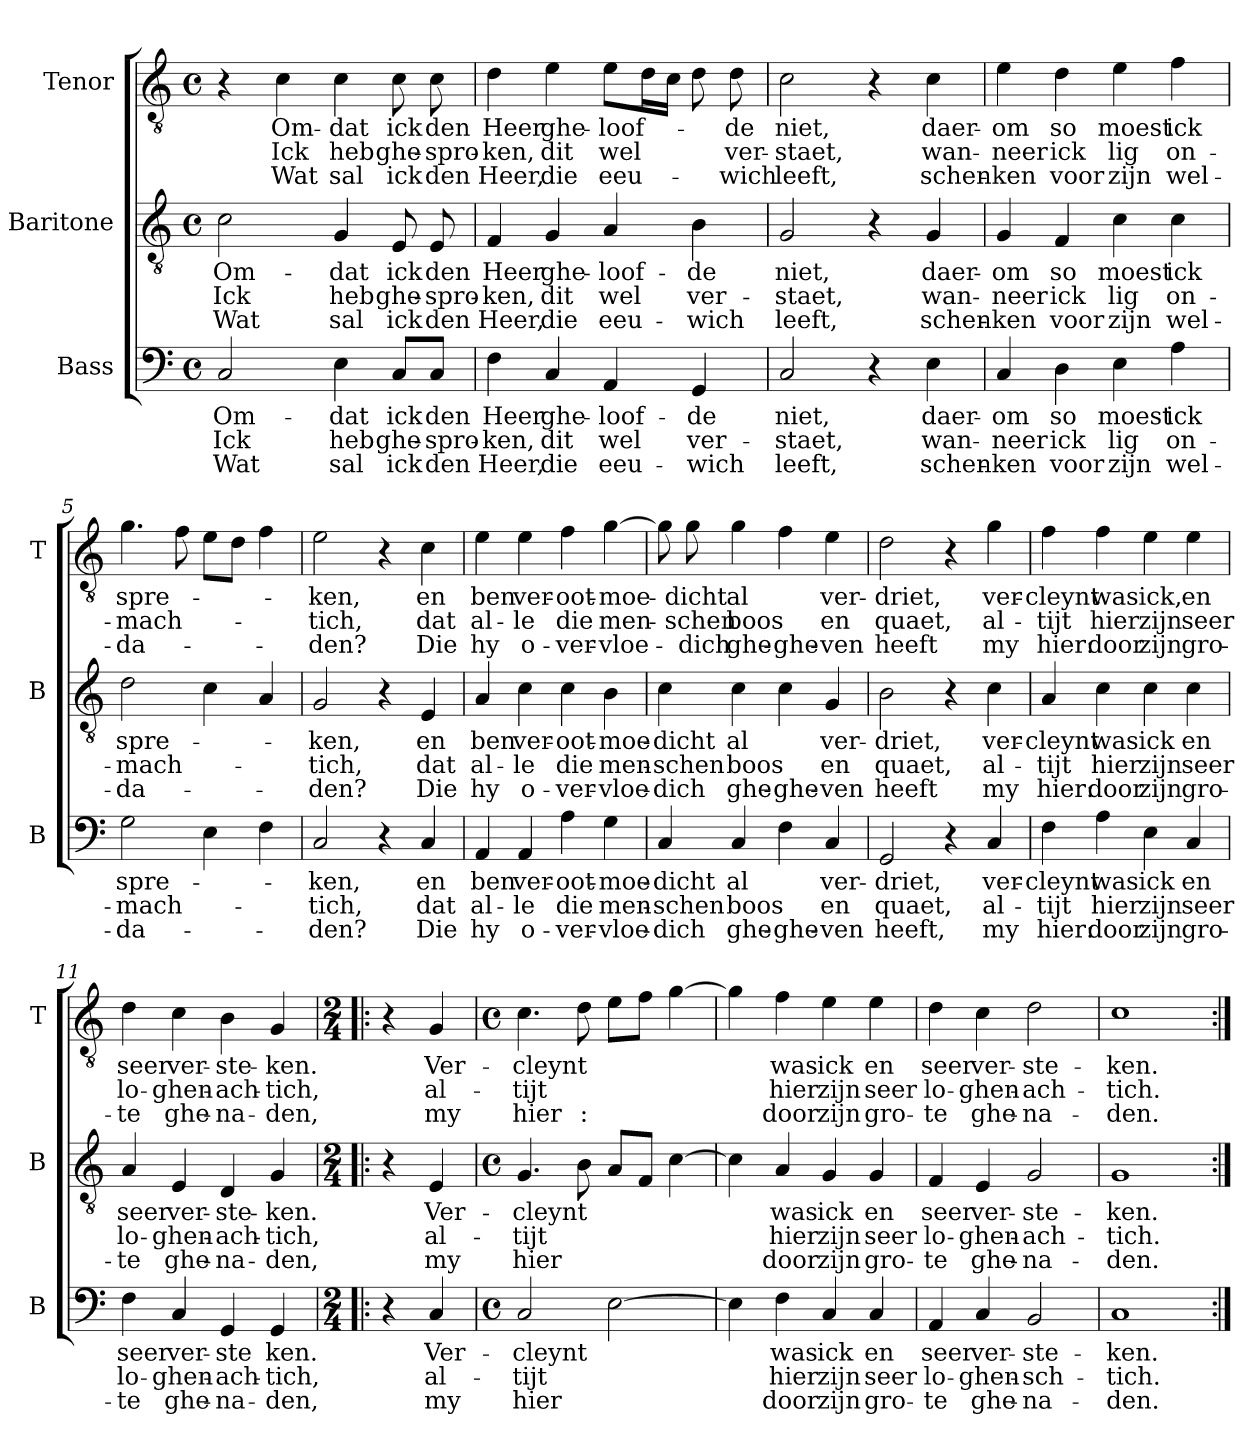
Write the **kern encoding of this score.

**kern	**text	**text	**text	**kern	**text	**text	**text	**kern	**text	**text	**text
*part3	*part3	*part3	*part3	*part2	*part2	*part2	*part2	*part1	*part1	*part1	*part1
*staff3	*staff3	*staff3	*staff3	*staff2	*staff2	*staff2	*staff2	*staff1	*staff1	*staff1	*staff1
*I"Bass	*	*	*	*I"Baritone	*	*	*	*I"Tenor	*	*	*
*I'B	*	*	*	*I'B	*	*	*	*I'T	*	*	*
*clefF4	*	*	*	*clefGv2	*	*	*	*clefGv2	*	*	*
*k[]	*	*	*	*k[]	*	*	*	*k[]	*	*	*
*C:	*	*	*	*C:	*	*	*	*C:	*	*	*
*M4/4	*	*	*	*M4/4	*	*	*	*M4/4	*	*	*
*met(c)	*	*	*	*met(c)	*	*	*	*met(c)	*	*	*
=1	=1	=1	=1	=1	=1	=1	=1	=1	=1	=1	=1
!	!LO:LY:b	!LO:LY:b	!LO:LY:b	!	!LO:LY:b	!LO:LY:b	!LO:LY:b	!	!	!	!
2C/	Om-	Ick	Wat	2c\	Om-	Ick	Wat	4r	.	.	.
!	!	!	!	!	!	!	!	!	!LO:LY:b	!LO:LY:b	!LO:LY:b
.	.	.	.	.	.	.	.	4c\	Om-	Ick	Wat
!	!LO:LY:b	!LO:LY:b	!LO:LY:b	!	!LO:LY:b	!LO:LY:b	!LO:LY:b	!	!LO:LY:b	!LO:LY:b	!LO:LY:b
4E\	-dat	heb	sal	4G/	-dat	heb	sal	4c\	-dat	heb	sal
!	!LO:LY:b	!LO:LY:b	!LO:LY:b	!	!LO:LY:b	!LO:LY:b	!LO:LY:b	!	!LO:LY:b	!LO:LY:b	!LO:LY:b
8C/L	ick	ghe-	ick	8E/	ick	ghe-	ick	8c\	ick	ghe-	ick
!	!LO:LY:b	!LO:LY:b	!LO:LY:b	!	!LO:LY:b	!LO:LY:b	!LO:LY:b	!	!LO:LY:b	!LO:LY:b	!LO:LY:b
8C/J	den	-spro-	den	8E/	den	-spro-	den	8c\	den	-spro-	den
=2	=2	=2	=2	=2	=2	=2	=2	=2	=2	=2	=2
!	!LO:LY:b	!LO:LY:b	!LO:LY:b	!	!LO:LY:b	!LO:LY:b	!LO:LY:b	!	!LO:LY:b	!LO:LY:b	!LO:LY:b
4F\	Heer	-ken,	Heer,	4F/	Heer	-ken,	Heer,	4d\	Heer	-ken,	Heer,
!	!LO:LY:b	!LO:LY:b	!LO:LY:b	!	!LO:LY:b	!LO:LY:b	!LO:LY:b	!	!LO:LY:b	!LO:LY:b	!LO:LY:b
4C/	ghe-	dit	die	4G/	ghe-	dit	die	4e\	ghe-	dit	die
!	!LO:LY:b	!LO:LY:b	!LO:LY:b	!	!LO:LY:b	!LO:LY:b	!LO:LY:b	!	!LO:LY:b	!LO:LY:b	!LO:LY:b
4AA/	-loof-	wel	eeu-	4A/	-loof-	wel	eeu-	8e\L	-loof-	wel	eeu-
.	.	.	.	.	.	.	.	16d\L	.	.	.
.	.	.	.	.	.	.	.	16c\JJ	.	.	.
!	!LO:LY:b	!LO:LY:b	!LO:LY:b	!	!LO:LY:b	!LO:LY:b	!LO:LY:b	!	!	!	!
4GG/	-de	ver-	-wich	4B\	-de	ver-	-wich	8d\	.	.	.
!	!	!	!	!	!	!	!	!	!LO:LY:b	!LO:LY:b	!LO:LY:b
.	.	.	.	.	.	.	.	8d\	-de	ver-	-wich
=3	=3	=3	=3	=3	=3	=3	=3	=3	=3	=3	=3
!	!LO:LY:b	!LO:LY:b	!LO:LY:b	!	!LO:LY:b	!LO:LY:b	!LO:LY:b	!	!LO:LY:b	!LO:LY:b	!LO:LY:b
2C/	niet,	-staet,	leeft,	2G/	niet,	-staet,	leeft,	2c\	niet,	-staet,	leeft,
4r	.	.	.	4r	.	.	.	4r	.	.	.
!	!LO:LY:b	!LO:LY:b	!LO:LY:b	!	!LO:LY:b	!LO:LY:b	!LO:LY:b	!	!LO:LY:b	!LO:LY:b	!LO:LY:b
4E\	daer-	wan-	schen-	4G/	daer-	wan-	schen-	4c\	daer-	wan-	schen-
=4	=4	=4	=4	=4	=4	=4	=4	=4	=4	=4	=4
!	!LO:LY:b	!LO:LY:b	!LO:LY:b	!	!LO:LY:b	!LO:LY:b	!LO:LY:b	!	!LO:LY:b	!LO:LY:b	!LO:LY:b
4C/	-om	-neer	-ken	4G/	-om	-neer	-ken	4e\	-om	-neer	-ken
!	!LO:LY:b	!LO:LY:b	!LO:LY:b	!	!LO:LY:b	!LO:LY:b	!LO:LY:b	!	!LO:LY:b	!LO:LY:b	!LO:LY:b
4D\	so	ick	voor	4F/	so	ick	voor	4d\	so	ick	voor
!	!LO:LY:b	!LO:LY:b	!LO:LY:b	!	!LO:LY:b	!LO:LY:b	!LO:LY:b	!	!LO:LY:b	!LO:LY:b	!LO:LY:b
4E\	moest	lig	zijn	4c\	moest	lig	zijn	4e\	moest	lig	zijn
!	!LO:LY:b	!LO:LY:b	!LO:LY:b	!	!LO:LY:b	!LO:LY:b	!LO:LY:b	!	!LO:LY:b	!LO:LY:b	!LO:LY:b
4A\	ick	on-	wel-	4c\	ick	on-	wel-	4f\	ick	on-	wel-
!!LO:LB:g=z
=5	=5	=5	=5	=5	=5	=5	=5	=5	=5	=5	=5
!	!LO:LY:b	!LO:LY:b	!LO:LY:b	!	!LO:LY:b	!LO:LY:b	!LO:LY:b	!	!LO:LY:b	!LO:LY:b	!LO:LY:b
2G\	spre-	-mach-	-da-	2d\	spre-	-mach-	-da-	4.g\	spre-	-mach-	-da-
.	.	.	.	.	.	.	.	8f\	.	.	.
4E\	.	.	.	4c\	.	.	.	8e\L	.	.	.
.	.	.	.	.	.	.	.	8d\J	.	.	.
4F\	.	.	.	4A/	.	.	.	4f\	.	.	.
=6	=6	=6	=6	=6	=6	=6	=6	=6	=6	=6	=6
!	!LO:LY:b	!LO:LY:b	!LO:LY:b	!	!LO:LY:b	!LO:LY:b	!LO:LY:b	!	!LO:LY:b	!LO:LY:b	!LO:LY:b
2C/	-ken,	-tich,	-den?	2G/	-ken,	-tich,	-den?	2e\	-ken,	-tich,	-den?
4r	.	.	.	4r	.	.	.	4r	.	.	.
!	!LO:LY:b	!LO:LY:b	!LO:LY:b	!	!LO:LY:b	!LO:LY:b	!LO:LY:b	!	!LO:LY:b	!LO:LY:b	!LO:LY:b
4C/	en	dat	Die	4E/	en	dat	Die	4c\	en	dat	Die
=7	=7	=7	=7	=7	=7	=7	=7	=7	=7	=7	=7
!	!LO:LY:b	!LO:LY:b	!LO:LY:b	!	!LO:LY:b	!LO:LY:b	!LO:LY:b	!	!LO:LY:b	!LO:LY:b	!LO:LY:b
4AA/	ben	al-	hy	4A/	ben	al-	hy	4e\	ben	al-	hy
!	!LO:LY:b	!LO:LY:b	!LO:LY:b	!	!LO:LY:b	!LO:LY:b	!LO:LY:b	!	!LO:LY:b	!LO:LY:b	!LO:LY:b
4AA/	ver-	-le	o-	4c\	ver-	-le	o-	4e\	ver-	-le	o-
!	!LO:LY:b	!LO:LY:b	!LO:LY:b	!	!LO:LY:b	!LO:LY:b	!LO:LY:b	!	!LO:LY:b	!LO:LY:b	!LO:LY:b
4A\	-oot-	die	-ver-	4c\	-oot-	die	-ver-	4f\	-oot-	die	-ver-
!	!LO:LY:b	!LO:LY:b	!LO:LY:b	!	!LO:LY:b	!LO:LY:b	!LO:LY:b	!	!LO:LY:b	!LO:LY:b	!LO:LY:b
4G\	-moe-	men-	-vloe-	4B\	-moe-	men-	-vloe-	[4g\	-moe-	men-	-vloe-
=8	=8	=8	=8	=8	=8	=8	=8	=8	=8	=8	=8
!	!LO:LY:b	!LO:LY:b	!LO:LY:b	!	!LO:LY:b	!LO:LY:b	!LO:LY:b	!	!	!	!
4C/	-dicht	-schen	-dich	4c\	-dicht	-schen	-dich	8g\]	.	.	.
!	!	!	!	!	!	!	!	!	!LO:LY:b	!LO:LY:b	!LO:LY:b
.	.	.	.	.	.	.	.	8g\	-dicht	-schen	-dich
!	!LO:LY:b	!LO:LY:b	!LO:LY:b	!	!LO:LY:b	!LO:LY:b	!LO:LY:b	!	!LO:LY:b	!LO:LY:b	!LO:LY:b
4C/	al	boos	ghe-	4c\	al	boos	ghe-	4g\	al	boos	ghe-
!	!	!	!LO:LY:b	!	!	!	!LO:LY:b	!	!	!	!LO:LY:b
4F\	.	.	-ghe-	4c\	.	.	-ghe-	4f\	.	.	-ghe-
!	!LO:LY:b	!LO:LY:b	!LO:LY:b	!	!LO:LY:b	!LO:LY:b	!LO:LY:b	!	!LO:LY:b	!LO:LY:b	!LO:LY:b
4C/	ver-	en	-ven	4G/	ver-	en	-ven	4e\	ver-	en	-ven
!!LO:PB:g=z
=9	=9	=9	=9	=9	=9	=9	=9	=9	=9	=9	=9
!	!LO:LY:b	!LO:LY:b	!LO:LY:b	!	!LO:LY:b	!LO:LY:b	!LO:LY:b	!	!LO:LY:b	!LO:LY:b	!LO:LY:b
2GG/	-driet,	quaet,	heeft,	2B\	-driet,	quaet,	heeft	2d\	-driet,	quaet,	heeft
4r	.	.	.	4r	.	.	.	4r	.	.	.
!	!LO:LY:b	!LO:LY:b	!LO:LY:b	!	!LO:LY:b	!LO:LY:b	!LO:LY:b	!	!LO:LY:b	!LO:LY:b	!LO:LY:b
4C/	ver-	al-	my	4c\	ver-	al-	my	4g\	ver-	al-	my
=10	=10	=10	=10	=10	=10	=10	=10	=10	=10	=10	=10
!	!LO:LY:b	!LO:LY:b	!LO:LY:b	!	!LO:LY:b	!LO:LY:b	!LO:LY:b	!	!LO:LY:b	!LO:LY:b	!LO:LY:b
4F\	-cleynt	-tijt	hier:	4A/	-cleynt	-tijt	hier:	4f\	-cleynt	-tijt	hier:
!	!LO:LY:b	!LO:LY:b	!LO:LY:b	!	!LO:LY:b	!LO:LY:b	!LO:LY:b	!	!LO:LY:b	!LO:LY:b	!LO:LY:b
4A\	was	hier	door	4c\	was	hier	door	4f\	was	hier	door
!	!LO:LY:b	!LO:LY:b	!LO:LY:b	!	!LO:LY:b	!LO:LY:b	!LO:LY:b	!	!LO:LY:b	!LO:LY:b	!LO:LY:b
4E\	ick	zijn	zijn	4c\	ick	zijn	zijn	4e\	ick,	zijn	zijn
!	!LO:LY:b	!LO:LY:b	!LO:LY:b	!	!LO:LY:b	!LO:LY:b	!LO:LY:b	!	!LO:LY:b	!LO:LY:b	!LO:LY:b
4C/	en	seer	gro-	4c\	en	seer	gro-	4e\	en	seer	gro-
=11	=11	=11	=11	=11	=11	=11	=11	=11	=11	=11	=11
!	!LO:LY:b	!LO:LY:b	!LO:LY:b	!	!LO:LY:b	!LO:LY:b	!LO:LY:b	!	!LO:LY:b	!LO:LY:b	!LO:LY:b
4F\	seer	lo-	-te	4A/	seer	lo-	-te	4d\	seer	lo-	-te
!	!LO:LY:b	!LO:LY:b	!LO:LY:b	!	!LO:LY:b	!LO:LY:b	!LO:LY:b	!	!LO:LY:b	!LO:LY:b	!LO:LY:b
4C/	ver-	-ghen-	ghe-	4E/	ver-	-ghen-	ghe-	4c\	ver-	-ghen-	ghe-
!	!LO:LY:b	!LO:LY:b	!LO:LY:b	!	!LO:LY:b	!LO:LY:b	!LO:LY:b	!	!LO:LY:b	!LO:LY:b	!LO:LY:b
4GG/	-ste	-ach-	-na-	4D/	-ste-	-ach-	-na-	4B\	-ste-	-ach-	-na-
!	!LO:LY:b	!LO:LY:b	!LO:LY:b	!	!LO:LY:b	!LO:LY:b	!LO:LY:b	!	!LO:LY:b	!LO:LY:b	!LO:LY:b
4GG/	ken.	-tich,	-den,	4G/	-ken.	-tich,	-den,	4G/	-ken.	-tich,	-den,
=12!|:	=12!|:	=12!|:	=12!|:	=12!|:	=12!|:	=12!|:	=12!|:	=12!|:	=12!|:	=12!|:	=12!|:
*M2/4	*	*	*	*M2/4	*	*	*	*M2/4	*	*	*
4r	.	.	.	4r	.	.	.	4r	.	.	.
!	!LO:LY:b	!LO:LY:b	!LO:LY:b	!	!LO:LY:b	!LO:LY:b	!LO:LY:b	!	!LO:LY:b	!LO:LY:b	!LO:LY:b
4C/	Ver-	al-	my	4E/	Ver-	al-	my	4G/	Ver-	al-	my
!!LO:LB:g=z
=13	=13	=13	=13	=13	=13	=13	=13	=13	=13	=13	=13
*M4/4	*	*	*	*M4/4	*	*	*	*M4/4	*	*	*
*met(c)	*	*	*	*met(c)	*	*	*	*met(c)	*	*	*
!	!LO:LY:b	!LO:LY:b	!LO:LY:b	!	!LO:LY:b	!LO:LY:b	!LO:LY:b	!	!LO:LY:b	!LO:LY:b	!LO:LY:b
2C/	-cleynt	-tijt	hier	4.G/	-cleynt	-tijt	hier	4.c\	-cleynt	-tijt	hier
!	!	!	!	!	!	!	!	!	!	!	!LO:LY:b
.	.	.	.	8B\	.	.	.	8d\	.	.	:
[2E\	.	.	.	8A/L	.	.	.	8e\L	.	.	.
.	.	.	.	8F/J	.	.	.	8f\J	.	.	.
.	.	.	.	[4c\	.	.	.	[4g\	.	.	.
=14	=14	=14	=14	=14	=14	=14	=14	=14	=14	=14	=14
4E\]	.	.	.	4c\]	.	.	.	4g\]	.	.	.
!	!LO:LY:b	!LO:LY:b	!LO:LY:b	!	!LO:LY:b	!LO:LY:b	!LO:LY:b	!	!LO:LY:b	!LO:LY:b	!LO:LY:b
4F\	was	hier	door	4A/	was	hier	door	4f\	was	hier	door
!	!LO:LY:b	!LO:LY:b	!LO:LY:b	!	!LO:LY:b	!LO:LY:b	!LO:LY:b	!	!LO:LY:b	!LO:LY:b	!LO:LY:b
4C/	ick	zijn	zijn	4G/	ick	zijn	zijn	4e\	ick	zijn	zijn
!	!LO:LY:b	!LO:LY:b	!LO:LY:b	!	!LO:LY:b	!LO:LY:b	!LO:LY:b	!	!LO:LY:b	!LO:LY:b	!LO:LY:b
4C/	en	seer	gro-	4G/	en	seer	gro-	4e\	en	seer	gro-
=15	=15	=15	=15	=15	=15	=15	=15	=15	=15	=15	=15
!	!LO:LY:b	!LO:LY:b	!LO:LY:b	!	!LO:LY:b	!LO:LY:b	!LO:LY:b	!	!LO:LY:b	!LO:LY:b	!LO:LY:b
4AA/	seer	lo-	-te	4F/	seer	lo-	-te	4d\	seer	lo-	-te
!	!LO:LY:b	!LO:LY:b	!LO:LY:b	!	!LO:LY:b	!LO:LY:b	!LO:LY:b	!	!LO:LY:b	!LO:LY:b	!LO:LY:b
4C/	ver-	-ghen-	ghe-	4E/	ver-	-ghen-	ghe-	4c\	ver-	-ghen-	ghe-
!	!LO:LY:b	!LO:LY:b	!LO:LY:b	!	!LO:LY:b	!LO:LY:b	!LO:LY:b	!	!LO:LY:b	!LO:LY:b	!LO:LY:b
2BB/	-ste-	-sch-	-na-	2G/	-ste-	-ach-	-na-	2d\	-ste-	-ach-	-na-
=16	=16	=16	=16	=16	=16	=16	=16	=16	=16	=16	=16
!	!LO:LY:b	!LO:LY:b	!LO:LY:b	!	!LO:LY:b	!LO:LY:b	!LO:LY:b	!	!LO:LY:b	!LO:LY:b	!LO:LY:b
1C	-ken.	-tich.	-den.	1G	-ken.	-tich.	-den.	1c	-ken.	-tich.	-den.
=:|!	=:|!	=:|!	=:|!	=:|!	=:|!	=:|!	=:|!	=:|!	=:|!	=:|!	=:|!
*-	*-	*-	*-	*-	*-	*-	*-	*-	*-	*-	*-
